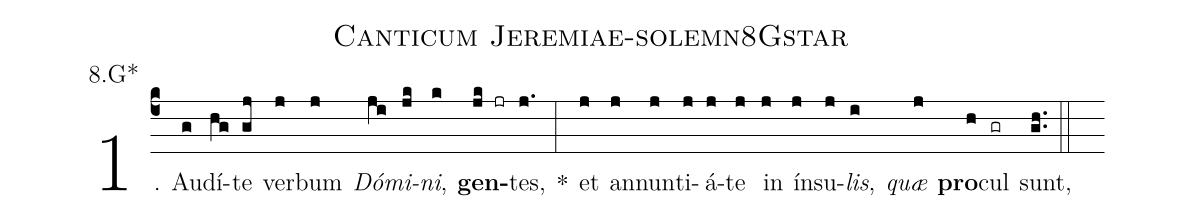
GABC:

name: Canticum Jeremiae-solemn8Gstar;
annotation: 8.G*;
%%
(c4)1. Au(g)dí(hg)te(gj) ver(j)bum(j) <i>Dó</i>(ji)<i>mi</i>(jk)<i>ni</i>,(k) <b>gen</b>(jk jr)tes,(j.) *(:) et(j) an(j)nun(j)ti(j)á(j)te(j) in(j) ín(j)su(j)<i>lis</i>,(i) <i>quæ</i>(j) <b>pro</b>(h)cul(gr) sunt,(gh..) (::)
